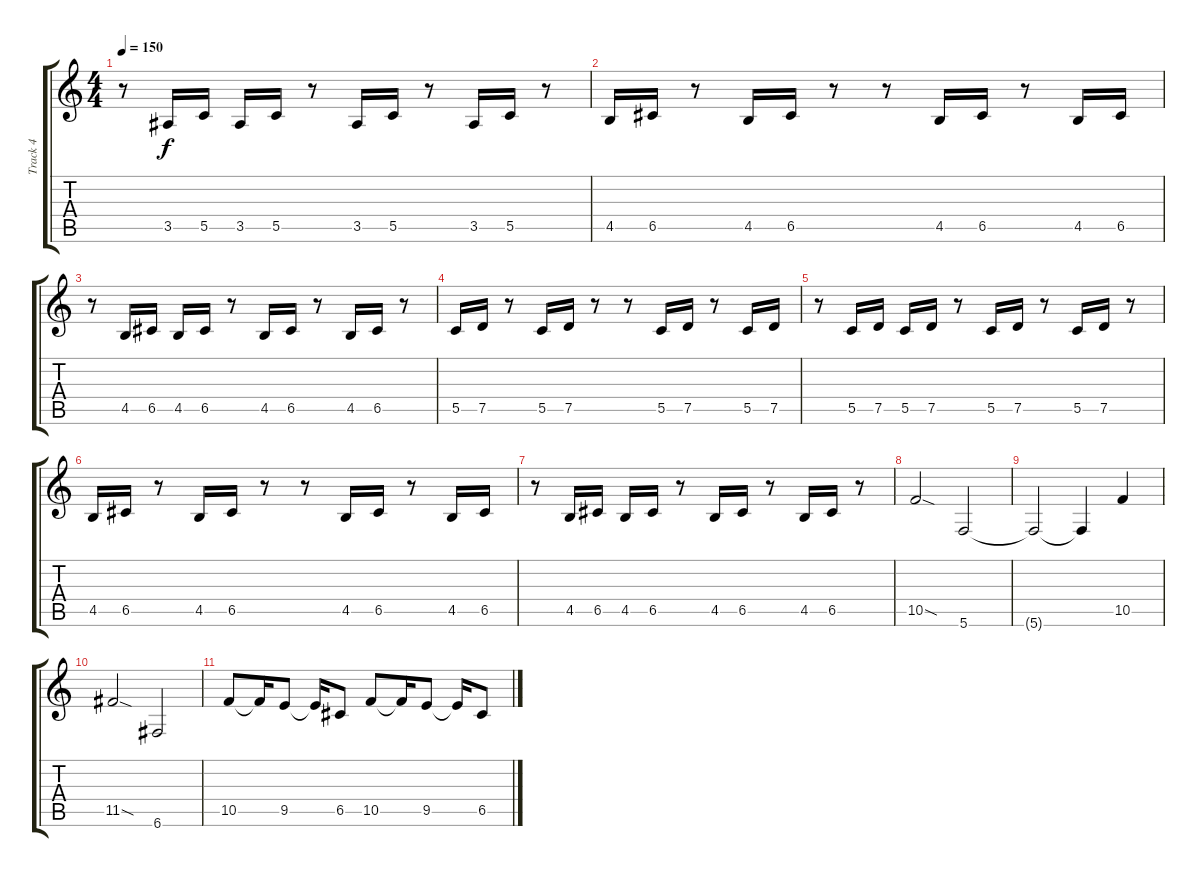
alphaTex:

\track ("Track 4" "Track 4") {instrument overdrivenguitar}
\staff {score tabs}
\tuning (D4 A3 F3 C3 G2 C2) {hide}
\ts (4 4)
\tempo 150
\clef g2
\ks c
r.8{dy f} 3.5.16 5.5.16 3.5.16 5.5.16 r.8 3.5.16 5.5.16 r.8 3.5.16 5.5.16 r.8 |
4.5.16 6.5.16 r.8 4.5.16 6.5.16 r.8 r.8 4.5.16 6.5.16 r.8 4.5.16 6.5.16 |
r.8 4.5.16 6.5.16 4.5.16 6.5.16 r.8 4.5.16 6.5.16 r.8 4.5.16 6.5.16 r.8 |
5.5.16 7.5.16 r.8 5.5.16 7.5.16 r.8 r.8 5.5.16 7.5.16 r.8 5.5.16 7.5.16 |
r.8 5.5.16 7.5.16 5.5.16 7.5.16 r.8 5.5.16 7.5.16 r.8 5.5.16 7.5.16 r.8 |
4.5.16 6.5.16 r.8 4.5.16 6.5.16 r.8 r.8 4.5.16 6.5.16 r.8 4.5.16 6.5.16 |
r.8 4.5.16 6.5.16 4.5.16 6.5.16 r.8 4.5.16 6.5.16 r.8 4.5.16 6.5.16 r.8 |
10.5{sod}.2 5.6.2 |
5.6{t}.2 5.6{t}.4 10.5.4 |
11.5{sod}.2 6.6.2 |
10.5.8 10.5{t}.16 9.5.8 9.5{t}.16 6.5.8 10.5.8 10.5{t}.16 9.5.8 9.5{t}.16 6.5.8
